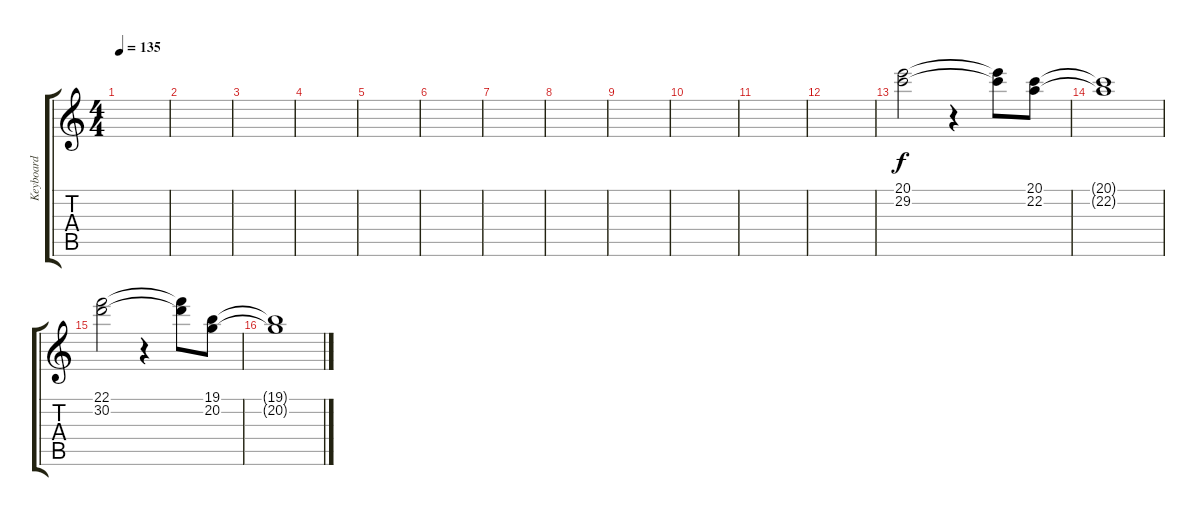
\track ("Keyboard" "Keyboard") {instrument vibraphone}
\staff {score tabs}
\tuning (E4 B3 G3 D3 A2 E2) {hide}
\ts (4 4)
\tempo 135
\clef g2
\ks c
|
|
|
|
|
|
|
|
|
|
|
|
(20.1 29.2).2 r.4 (20.1{t} 29.2{t}).8 (20.1 22.2).8 |
(20.1{t} 22.2{t}).1 |
(22.1 30.2).2 r.4 (22.1{t} 30.2{t}).8 (19.1 20.2).8 |
(19.1{t} 20.2{t}).1
